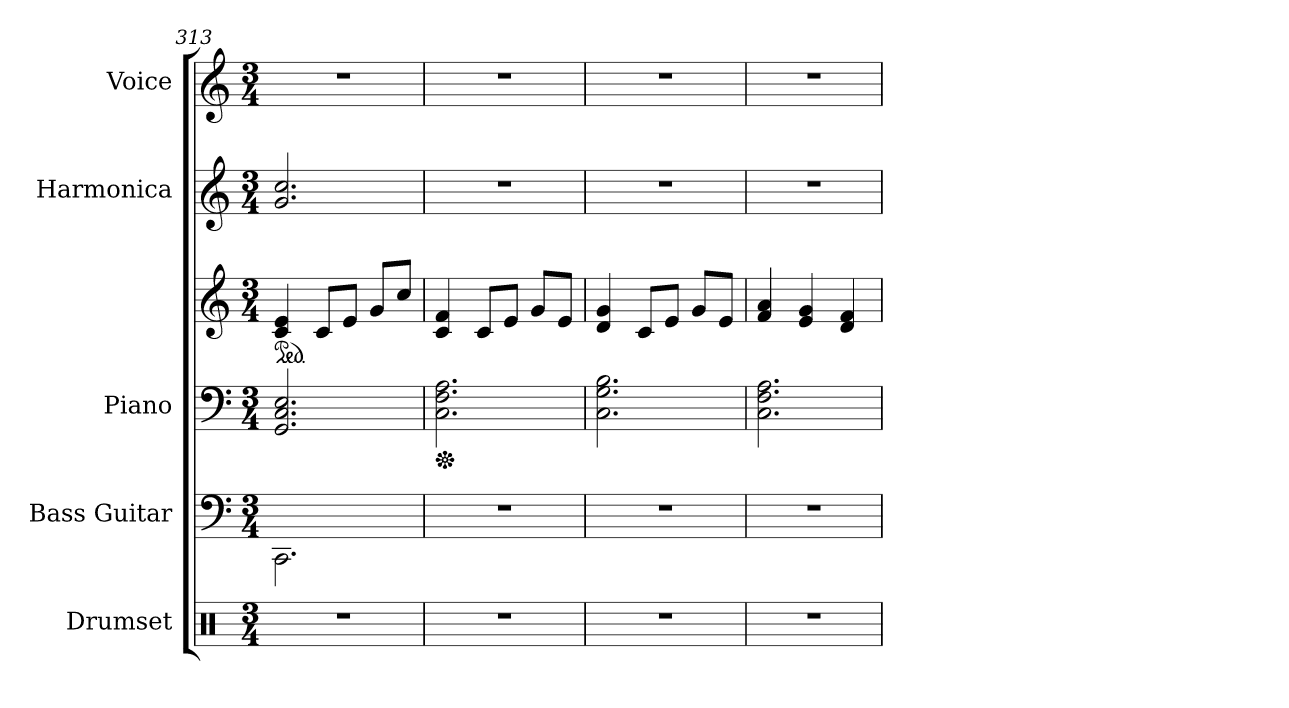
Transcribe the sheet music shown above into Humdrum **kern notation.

**kern	**kern	**kern	**kern	**kern	**kern
*part5	*part4	*part3	*part3	*part2	*part1
*staff6	*staff5	*staff4	*staff3	*staff2	*staff1
*I"Drumset	*I"Bass Guitar	*I"Piano	*	*I"Harmonica	*I"Voice
*I'D. Set	*I'B. Guit.	*I'Pno.	*	*I'Harm.	*I'Vo.
*clefX	*	*clefF4	*clefG2	*clefG2	*clefG2
*	*ITrd7c12	*	*	*	*
*k[]	*k[]	*k[]	*k[]	*k[]	*k[]
*M3/4	*M3/4	*M3/4	*M3/4	*M3/4	*M3/4
*	*	*	*ped	*	*
=313	=313	=313	=313	=313	=313
2.r	2.CCC\	2.GG/ 2.C/ 2.E/	4c/ 4e/	2.g/ 2.cc/	2.r
.	.	.	8c/L	.	.
.	.	.	8e/J	.	.
.	.	.	8g/L	.	.
.	.	.	8cc/J	.	.
=314	=314	=314	=314	=314	=314
*	*	*Xped	*	*	*
2.r	2.r	2.C\ 2.F\ 2.A\	4c/ 4f/	2.r	2.r
.	.	.	8c/L	.	.
.	.	.	8e/J	.	.
.	.	.	8g/L	.	.
.	.	.	8e/J	.	.
=315	=315	=315	=315	=315	=315
2.r	2.r	2.C\ 2.G\ 2.B\	4d/ 4g/	2.r	2.r
.	.	.	8c/L	.	.
.	.	.	8e/J	.	.
.	.	.	8g/L	.	.
.	.	.	8e/J	.	.
=316	=316	=316	=316	=316	=316
2.r	2.r	2.C\ 2.F\ 2.A\	4f/ 4a/	2.r	2.r
.	.	.	4e/ 4g/	.	.
.	.	.	4d/ 4f/	.	.
=	=	=	=	=	=
*-	*-	*-	*-	*-	*-
